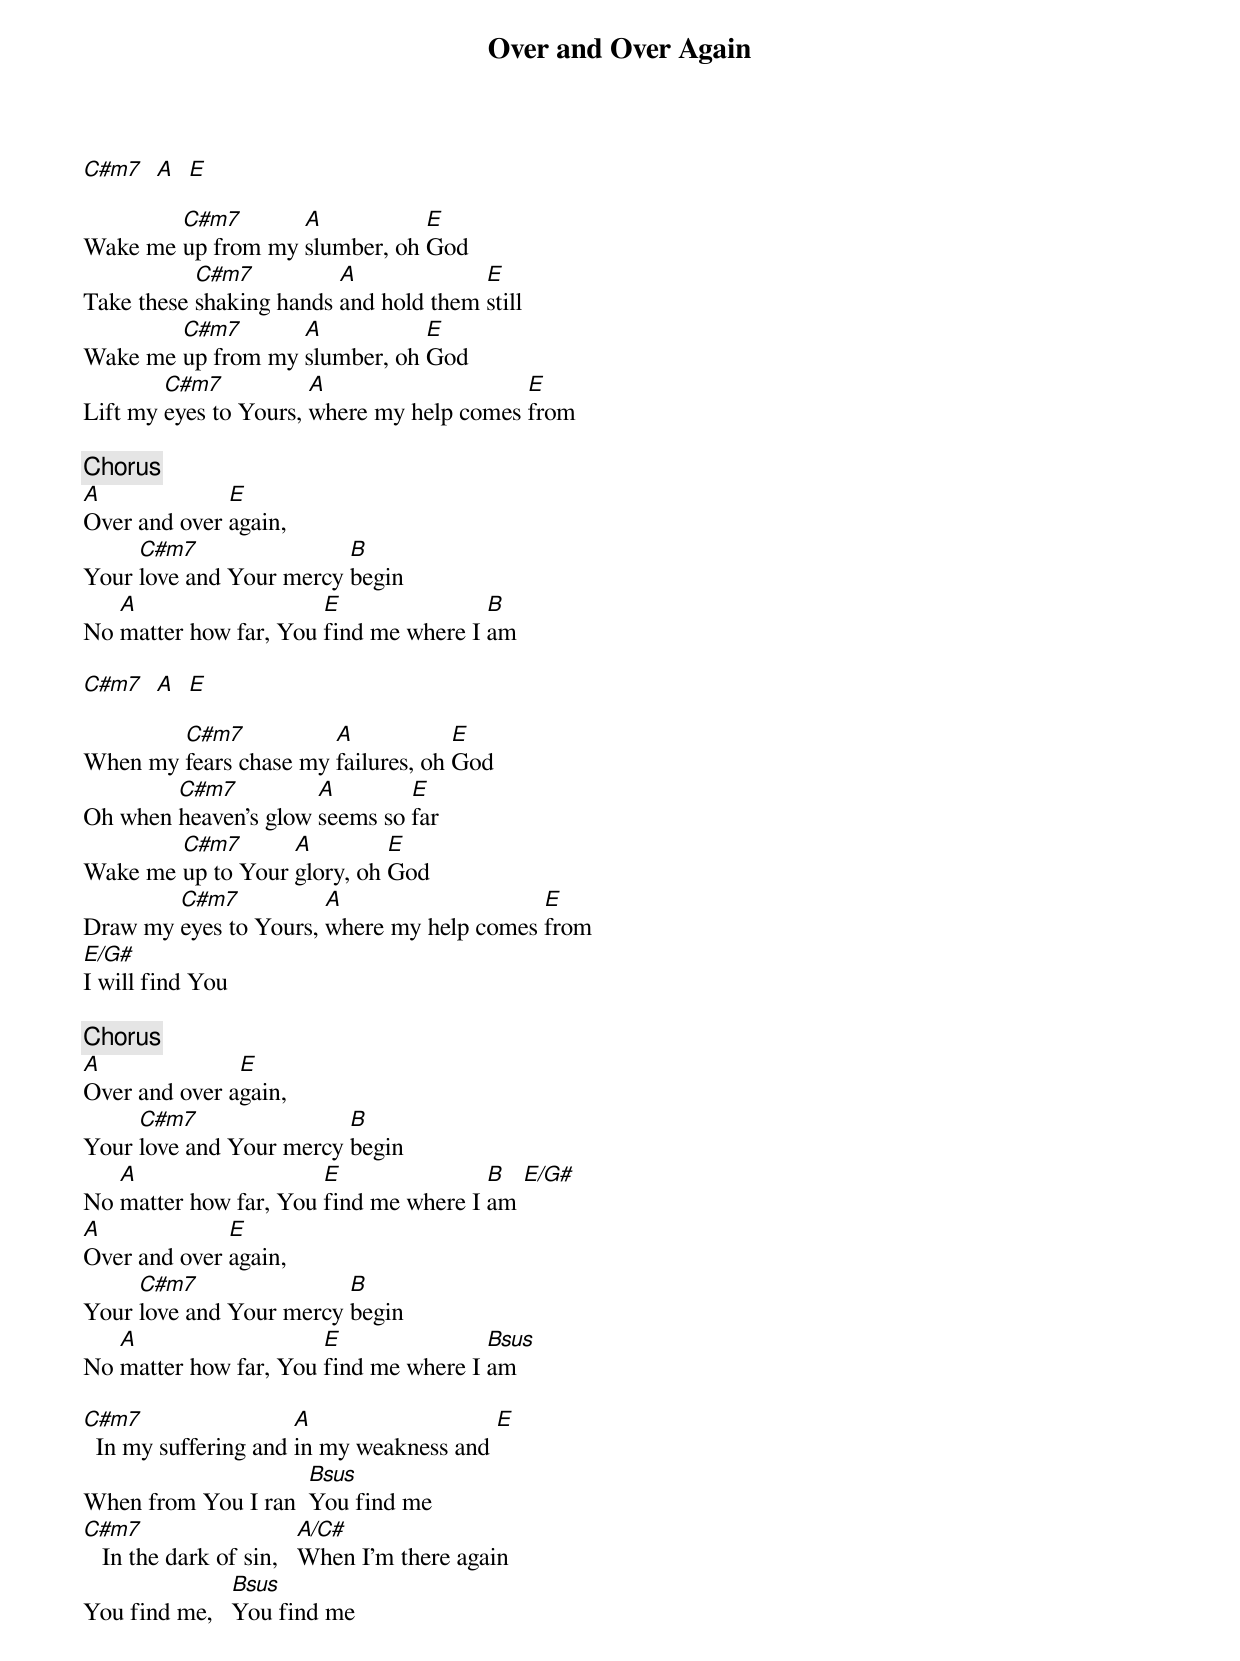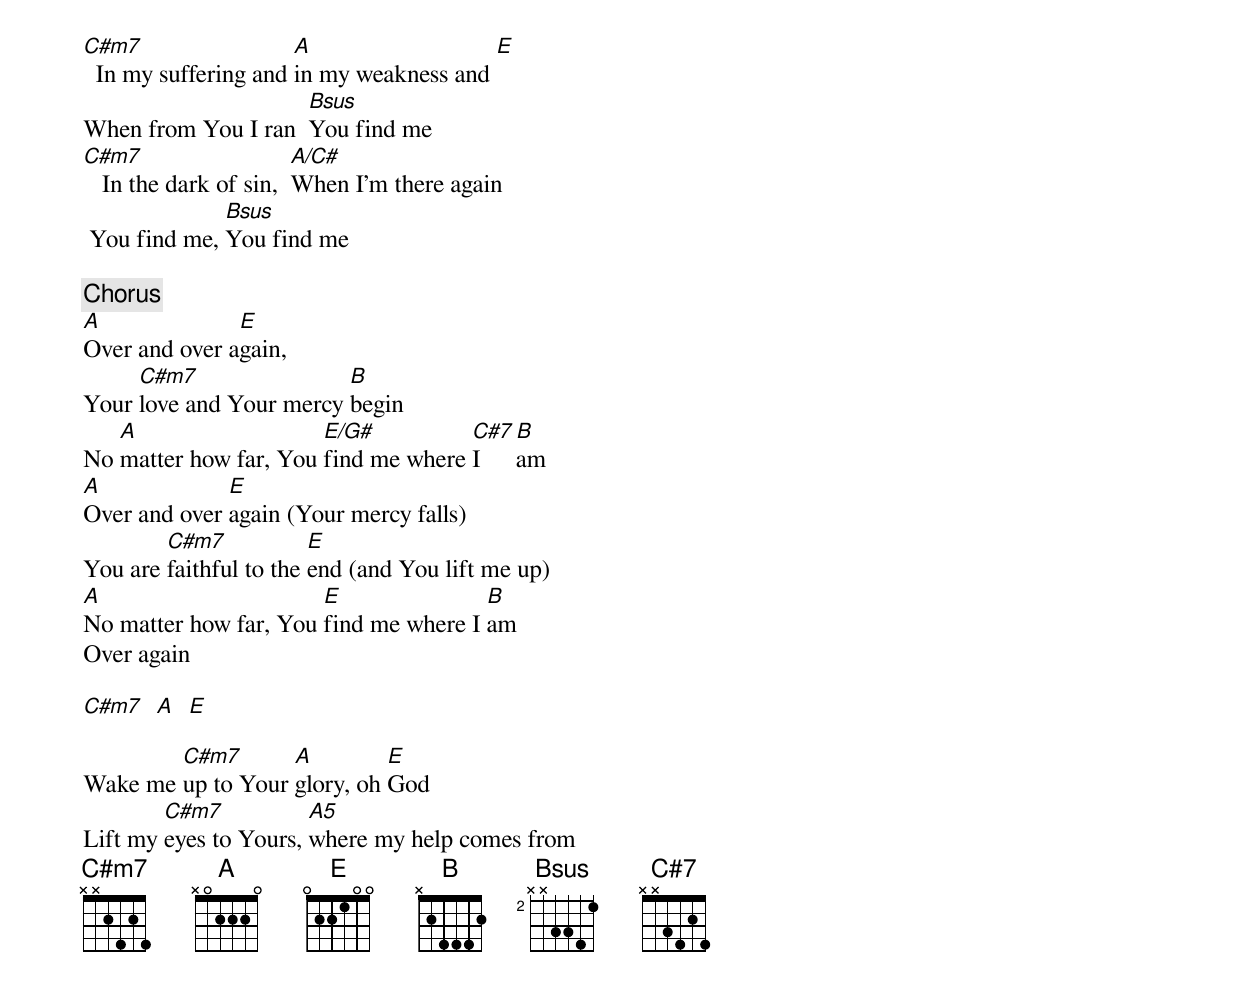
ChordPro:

{Title: Over and Over Again}
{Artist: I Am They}

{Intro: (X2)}
[C#m7]  [A]  [E]

{Verse 1}
Wake me [C#m7]up from my [A]slumber, oh [E]God
Take these [C#m7]shaking hands [A]and hold them [E]still
Wake me [C#m7]up from my [A]slumber, oh [E]God
Lift my [C#m7]eyes to Yours, [A]where my help comes [E]from

{Chorus 1}
[A]Over and over [E]again,
Your [C#m7]love and Your mercy [B]begin
No [A]matter how far, You [E]find me where I [B]am

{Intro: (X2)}
[C#m7]  [A]  [E]

{Verse 2}
When my [C#m7]fears chase my [A]failures, oh [E]God
Oh when [C#m7]heaven’s glow [A]seems so [E]far
Wake me [C#m7]up to Your [A]glory, oh [E]God
Draw my [C#m7]eyes to Yours, [A]where my help comes [E]from
[E/G#]I will find You

{Chorus 2}
[A]Over and over a[E]gain,
Your [C#m7]love and Your mercy [B]begin
No [A]matter how far, You [E]find me where I [B]am [E/G#]
[A]Over and over [E]again,
Your [C#m7]love and Your mercy [B]begin
No [A]matter how far, You [E]find me where I [Bsus]am

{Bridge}
[C#m7]  In my suffering and [A]in my weakness and [E]
When from You I ran  [Bsus]You find me
[C#m7]   In the dark of sin,   [A/C#]When I’m there again
You find me,   [Bsus]You find me
[C#m7]  In my suffering and [A]in my weakness and [E]
When from You I ran  [Bsus]You find me
[C#m7]   In the dark of sin,  [A/C#]When I’m there again
 You find me, [Bsus]You find me

{Chorus 3}
[A]Over and over a[E]gain,
Your [C#m7]love and Your mercy [B]begin
No [A]matter how far, You [E/G#]find me where [C#7]I  [B]am
[A]Over and over [E]again (Your mercy falls)
You are [C#m7]faithful to the [E]end (and You lift me up)
[A]No matter how far, You [E]find me where I [B]am
Over again

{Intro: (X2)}
[C#m7]  [A]  [E]

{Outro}
Wake me [C#m7]up to Your [A]glory, oh [E]God
Lift my [C#m7]eyes to Yours, [A5]where my help comes from
